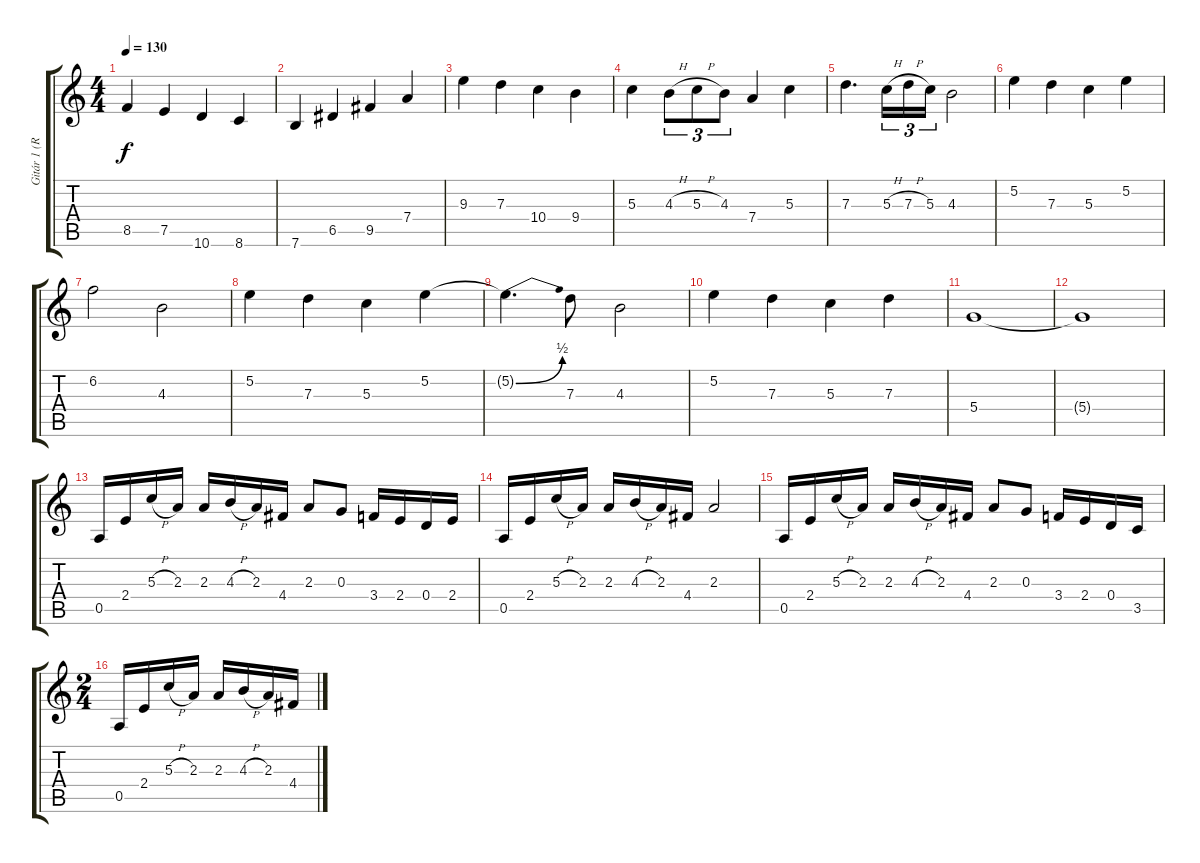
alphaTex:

\track ("Gitár 1 (Ritchie Blackmore)" "Gitár 1 (R") {instrument distortionguitar}
\staff {score tabs}
\tuning (E4 B3 G3 D3 A2 E2) {hide}
\ts (4 4)
\tempo 130
\clef g2
\ks c
8.5.4{dy f} 7.5.4 10.6.4 8.6.4 |
7.6.4 6.5.4 9.5.4 7.4.4 |
9.3.4 7.3.4 10.4.4 9.4.4 |
5.3.4{volume 8} 4.3{h}.8{tu (3 2)} 5.3{h}.8{tu (3 2)} 4.3.8{tu (3 2)} 7.4.4 5.3.4 |
7.3.4{d} 5.3{h}.16{tu (3 2)} 7.3{h}.16{tu (3 2)} 5.3.16{tu (3 2)} 4.3.2 |
5.2.4 7.3.4 5.3.4 5.2.4 |
6.2.2 4.3.2 |
5.2.4 7.3.4 5.3.4 5.2.4 |
5.2{be (bend 0 0 60 2) t}.4{d} 7.3.8 4.3.2 |
5.2.4 7.3.4 5.3.4 7.3.4 |
5.4.1 |
5.4{t}.1 |
0.5.16{volume 16} 2.4.16 5.3{h}.16 2.3.16 2.3.16 4.3{h}.16 2.3.16 4.4.16 2.3.8 0.3.8 3.4.16 2.4.16 0.4.16 2.4.16 |
0.5.16 2.4.16 5.3{h}.16 2.3.16 2.3.16 4.3{h}.16 2.3.16 4.4.16 2.3.2 |
0.5.16 2.4.16 5.3{h}.16 2.3.16 2.3.16 4.3{h}.16 2.3.16 4.4.16 2.3.8 0.3.8 3.4.16 2.4.16 0.4.16 3.5.16 |
\ts (2 4)
0.5.16 2.4.16 5.3{h}.16 2.3.16 2.3.16 4.3{h}.16 2.3.16 4.4.16
